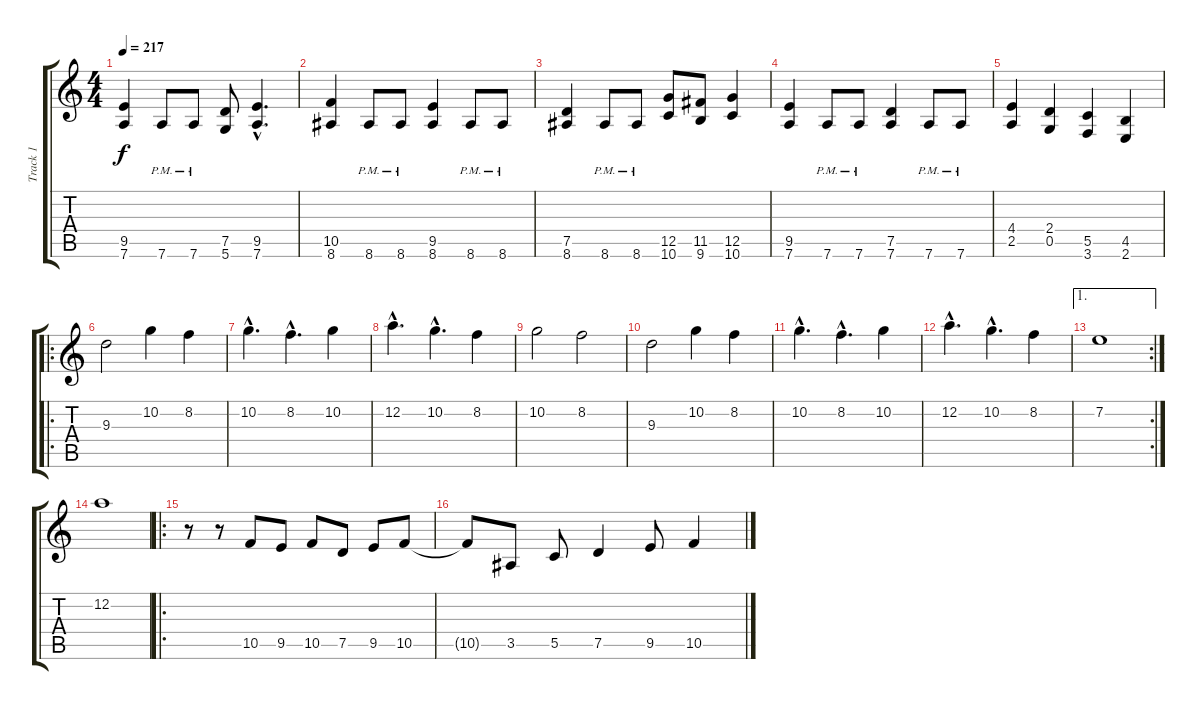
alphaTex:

\track ("Track 1" "Track 1") {instrument distortionguitar}
\staff {score tabs}
\tuning (D4 A3 F3 C3 G2 D2) {hide}
\ts (4 4)
\tempo 217
\clef g2
\ks c
(9.5 7.6).4{dy f} 7.6{pm}.8 7.6{pm}.8 (7.5 5.6).8 (9.5{hac} 7.6{hac}).4{d} |
(10.5 8.6).4 8.6{pm}.8 8.6{pm}.8 (9.5 8.6).4 8.6{pm}.8 8.6{pm}.8 |
(7.5 8.6).4 8.6{pm}.8 8.6{pm}.8 (12.5 10.6).8 (11.5 9.6).8 (12.5 10.6).4 |
(9.5 7.6).4 7.6{pm}.8 7.6{pm}.8 (7.5 7.6).4 7.6{pm}.8 7.6{pm}.8 |
(4.4 2.5).4 (2.4 0.5).4 (5.5 3.6).4 (4.5 2.6).4 |
\ro
9.3.2{balance 8} 10.2.4 8.2.4 |
10.2{hac}.4{d} 8.2{hac}.4{d} 10.2.4 |
12.2{hac}.4{d} 10.2{hac}.4{d} 8.2.4 |
10.2.2 8.2.2 |
9.3.2 10.2.4 8.2.4 |
10.2{hac}.4{d} 8.2{hac}.4{d} 10.2.4 |
12.2{hac}.4{d} 10.2{hac}.4{d} 8.2.4 |
\ae 1
\rc 2
7.2.1 |
12.2.1 |
\ro
r.8{balance 0} r.8 10.5.8 9.5.8 10.5.8 7.5.8 9.5.8 10.5.8 |
10.5{t}.8 3.5.8 5.5.8 7.5.4 9.5.8 10.5.4
